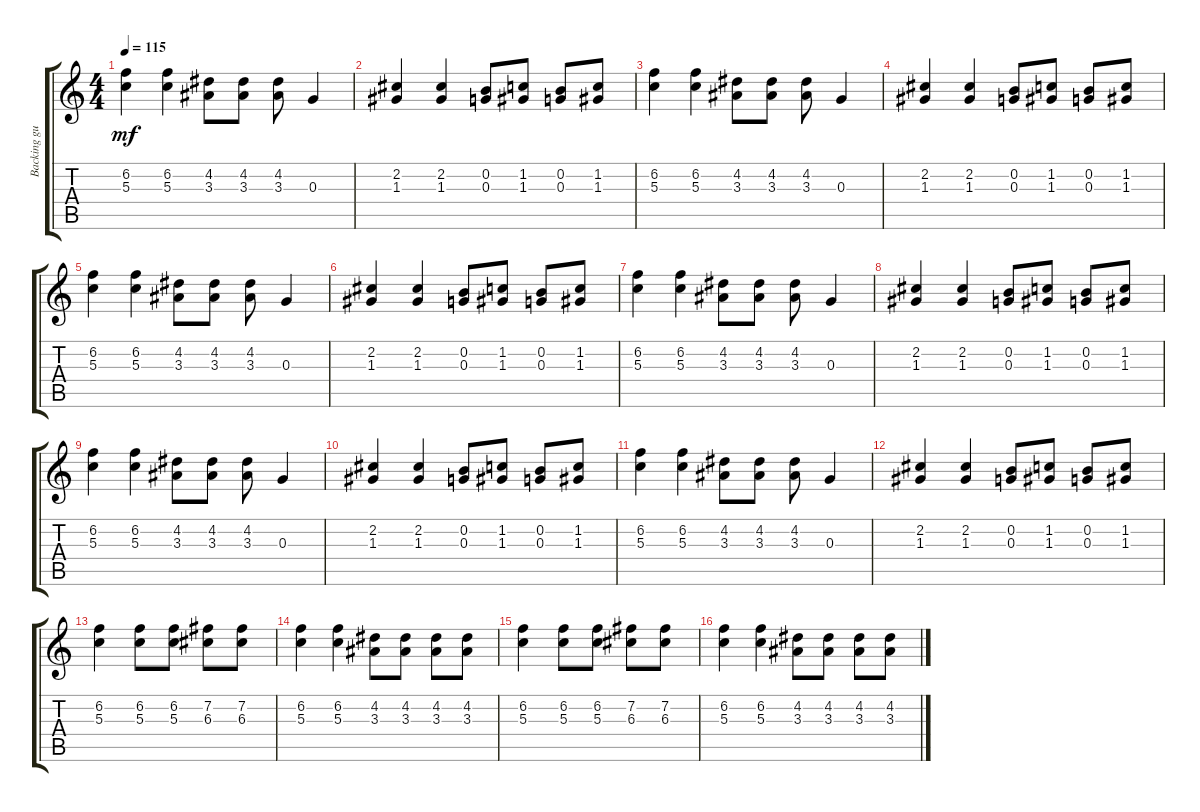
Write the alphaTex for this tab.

\track ("Backing guitar" "Backing gu") {instrument distortionguitar}
\staff {score tabs}
\tuning (E4 B3 G3 D3 A2 E2) {hide}
\ts (4 4)
\tempo 115
\clef g2
\ks c
(6.2 5.3).4{dy mf} (6.2 5.3).4 (4.2 3.3).8 (4.2 3.3).8 (4.2 3.3).8 0.3.4 |
(2.2 1.3).4 (2.2 1.3).4 (0.2 0.3).8 (1.2 1.3).8 (0.2 0.3).8 (1.2 1.3).8 |
(6.2 5.3).4 (6.2 5.3).4 (4.2 3.3).8 (4.2 3.3).8 (4.2 3.3).8 0.3.4 |
(2.2 1.3).4 (2.2 1.3).4 (0.2 0.3).8 (1.2 1.3).8 (0.2 0.3).8 (1.2 1.3).8 |
(6.2 5.3).4 (6.2 5.3).4 (4.2 3.3).8 (4.2 3.3).8 (4.2 3.3).8 0.3.4 |
(2.2 1.3).4 (2.2 1.3).4 (0.2 0.3).8 (1.2 1.3).8 (0.2 0.3).8 (1.2 1.3).8 |
(6.2 5.3).4 (6.2 5.3).4 (4.2 3.3).8 (4.2 3.3).8 (4.2 3.3).8 0.3.4 |
(2.2 1.3).4 (2.2 1.3).4 (0.2 0.3).8 (1.2 1.3).8 (0.2 0.3).8 (1.2 1.3).8 |
(6.2 5.3).4 (6.2 5.3).4 (4.2 3.3).8 (4.2 3.3).8 (4.2 3.3).8 0.3.4 |
(2.2 1.3).4 (2.2 1.3).4 (0.2 0.3).8 (1.2 1.3).8 (0.2 0.3).8 (1.2 1.3).8 |
(6.2 5.3).4 (6.2 5.3).4 (4.2 3.3).8 (4.2 3.3).8 (4.2 3.3).8 0.3.4 |
(2.2 1.3).4 (2.2 1.3).4 (0.2 0.3).8 (1.2 1.3).8 (0.2 0.3).8 (1.2 1.3).8 |
(6.2 5.3).4 (6.2 5.3).8 (6.2 5.3).8 (7.2 6.3).8 (7.2 6.3).8 |
(6.2 5.3).4 (6.2 5.3).4 (4.2 3.3).8 (4.2 3.3).8 (4.2 3.3).8 (4.2 3.3).8 |
(6.2 5.3).4 (6.2 5.3).8 (6.2 5.3).8 (7.2 6.3).8 (7.2 6.3).8 |
(6.2 5.3).4 (6.2 5.3).4 (4.2 3.3).8 (4.2 3.3).8 (4.2 3.3).8 (4.2 3.3).8
